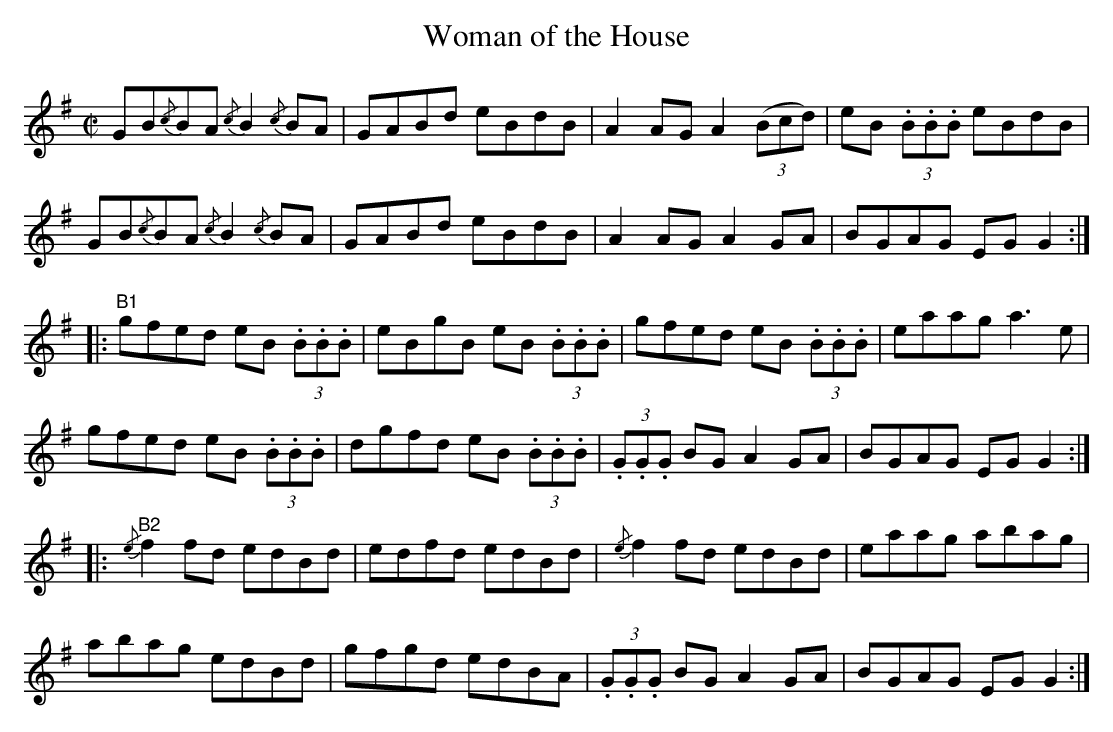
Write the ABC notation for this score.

X:1
U: ~ = !turn!
T:Woman of the House
L:1/8
M:C|
K:G
GB{/c}BA {/c}B2{/c}BA | GABd eBdB | A2AG A2 ((3Bcd) | eB (3.B.B.B eBdB |
GB{/c}BA {/c}B2{/c}BA | GABd eBdB | A2AG A2GA | BGAG EGG2 ::
"B1" gfed eB (3.B.B.B | eBgB eB (3.B.B.B | gfed eB (3.B.B.B | eaag a3e |
gfed eB (3.B.B.B | dgfd eB (3.B.B.B | (3.G.G.G BG A2GA | BGAG EGG2 ::
{/e}"B2"f2fd edBd | edfd edBd | {/e}f2fd edBd | eaag abag |
abag edBd | gfgd edBA | (3.G.G.G BG A2GA | BGAG EGG2 :|]
